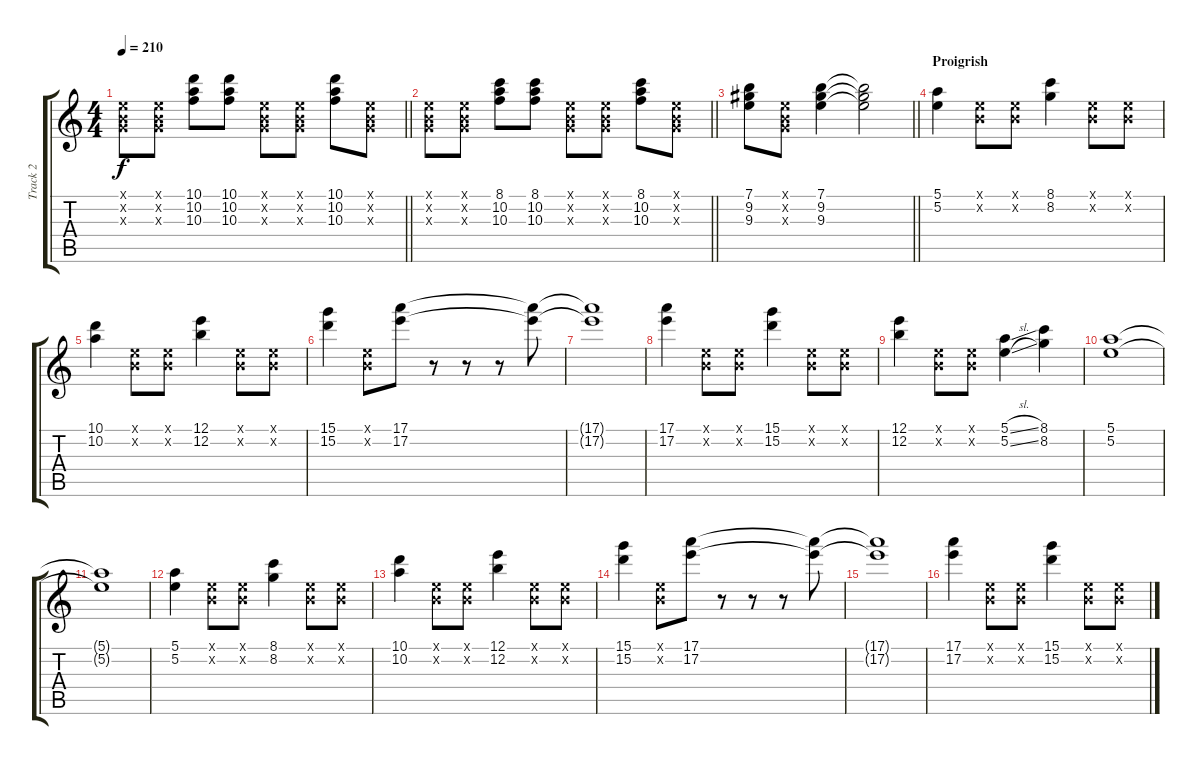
\track ("Track 2" "Track 2") {instrument acousticguitarsteel}
\staff {score tabs}
\tuning (E4 B3 G3 D3 A2 E2) {hide}
\ts (4 4)
\tempo 210
\clef g2
\barLineRight lightlight
\ks c
(0.1{x} 0.2{x} 0.3{x}).8{dy f} (0.1{x} 0.2{x} 0.3{x}).8 (10.1 10.2 10.3).8 (10.1 10.2 10.3).8 (0.1{x} 0.2{x} 0.3{x}).8 (0.1{x} 0.2{x} 0.3{x}).8 (10.1 10.2 10.3).8 (0.1{x} 0.2{x} 0.3{x}).8 |
\barLineRight lightlight
(0.1{x} 0.2{x} 0.3{x}).8 (0.1{x} 0.2{x} 0.3{x}).8 (8.1 10.2 10.3).8 (8.1 10.2 10.3).8 (0.1{x} 0.2{x} 0.3{x}).8 (0.1{x} 0.2{x} 0.3{x}).8 (8.1 10.2 10.3).8 (0.1{x} 0.2{x} 0.3{x}).8 |
\barLineRight lightlight
(7.1 9.2 9.3).8 (0.1{x} 0.2{x} 0.3{x}).8 (7.1 9.2 9.3).4 (7.1{t} 9.2{t} 9.3{t}).2 |
\section ("" "Proigrish")
(5.1 5.2).4 (0.1{x} 0.2{x}).8 (0.1{x} 0.2{x}).8 (8.1 8.2).4 (0.1{x} 0.2{x}).8 (0.1{x} 0.2{x}).8 |
(10.1 10.2).4 (0.1{x} 0.2{x}).8 (0.1{x} 0.2{x}).8 (12.1 12.2).4 (0.1{x} 0.2{x}).8 (0.1{x} 0.2{x}).8 |
(15.1 15.2).4 (0.1{x} 0.2{x}).8 (17.1 17.2).8 r.8 r.8 r.8 (17.1{t} 17.2{t}).8 |
(17.1{t} 17.2{t}).1 |
(17.1 17.2).4 (0.1{x} 0.2{x}).8 (0.1{x} 0.2{x}).8 (15.1 15.2).4 (0.1{x} 0.2{x}).8 (0.1{x} 0.2{x}).8 |
(12.1 12.2).4 (0.1{x} 0.2{x}).8 (0.1{x} 0.2{x}).8 (5.1{sl} 5.2{sl}).4 (8.1 8.2).4 |
(5.1 5.2).1 |
(5.1{t} 5.2{t}).1 |
(5.1 5.2).4 (0.1{x} 0.2{x}).8 (0.1{x} 0.2{x}).8 (8.1 8.2).4 (0.1{x} 0.2{x}).8 (0.1{x} 0.2{x}).8 |
(10.1 10.2).4 (0.1{x} 0.2{x}).8 (0.1{x} 0.2{x}).8 (12.1 12.2).4 (0.1{x} 0.2{x}).8 (0.1{x} 0.2{x}).8 |
(15.1 15.2).4 (0.1{x} 0.2{x}).8 (17.1 17.2).8 r.8 r.8 r.8 (17.1{t} 17.2{t}).8 |
(17.1{t} 17.2{t}).1 |
(17.1 17.2).4 (0.1{x} 0.2{x}).8 (0.1{x} 0.2{x}).8 (15.1 15.2).4 (0.1{x} 0.2{x}).8 (0.1{x} 0.2{x}).8
